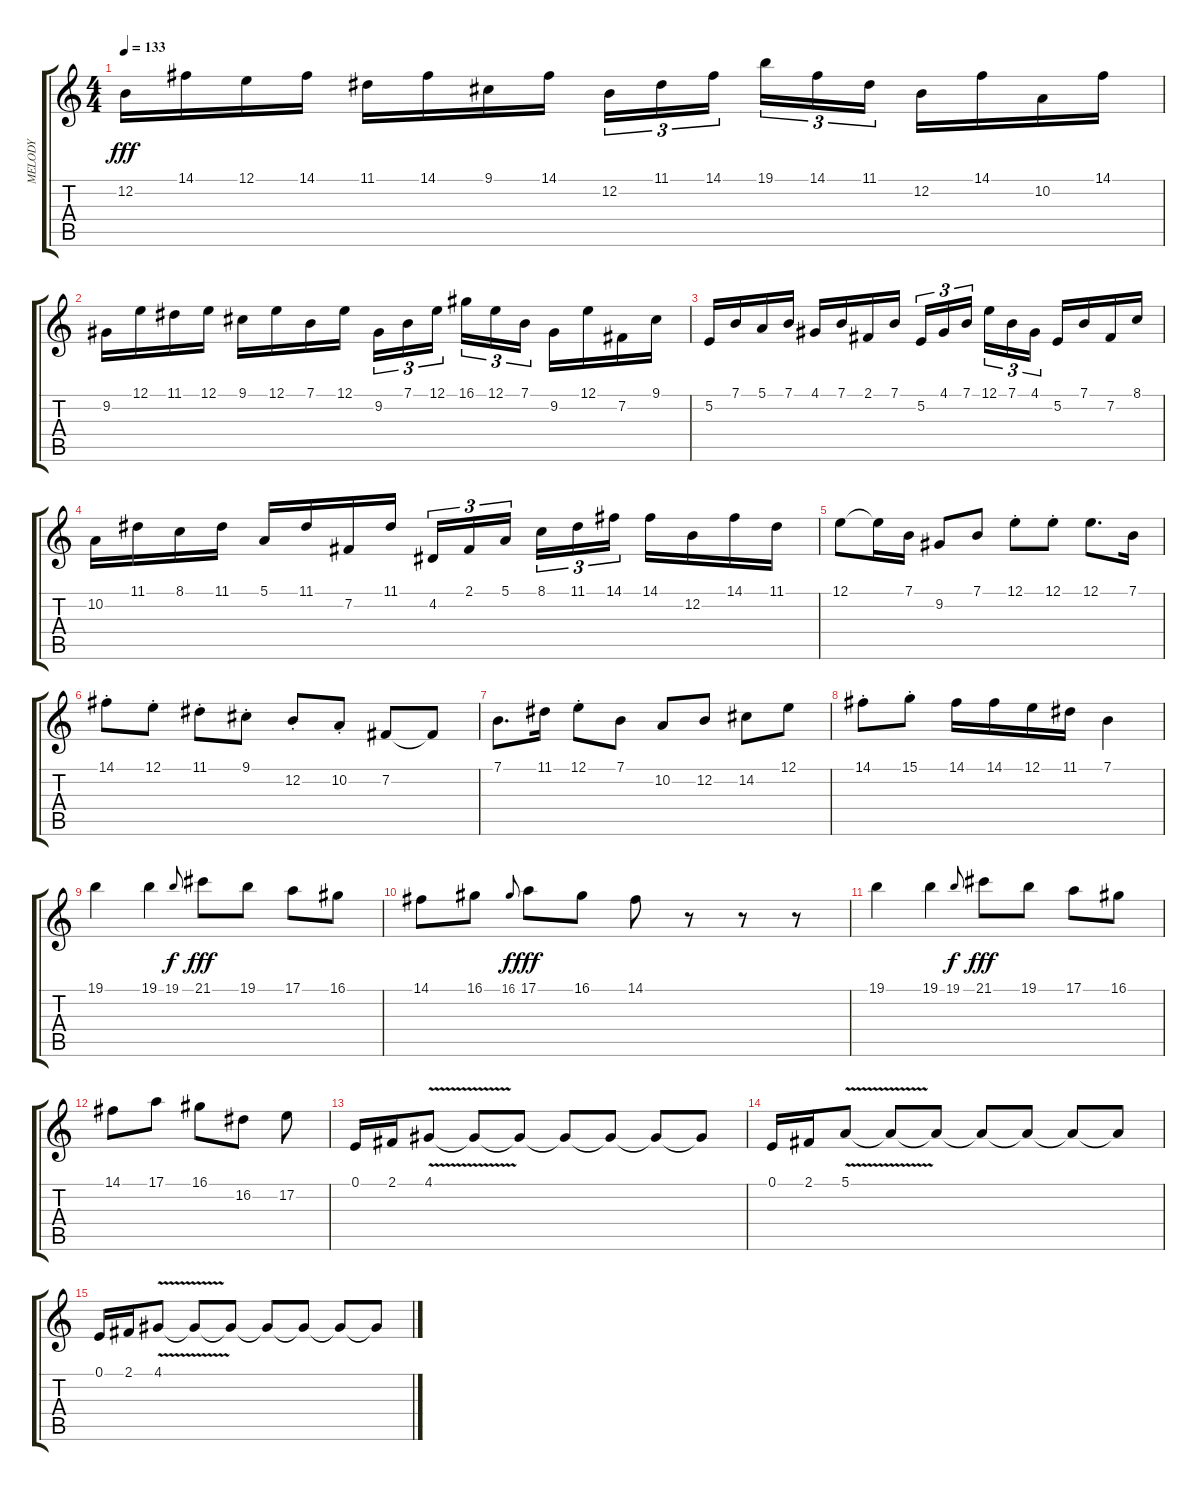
\track ("MELODY" "MELODY") {instrument lead1square}
\staff {score tabs}
\tuning (E4 B3 G3 D3 A2 E2) {hide}
\ts (4 4)
\tempo 133
\clef g2
\ks c
12.2.16{dy fff} 14.1.16 12.1.16 14.1.16 11.1.16 14.1.16 9.1.16 14.1.16 12.2.16{tu (3 2)} 11.1.16{tu (3 2)} 14.1.16{tu (3 2) beam splitsecondary} 19.1.16{tu (3 2)} 14.1.16{tu (3 2)} 11.1.16{tu (3 2)} 12.2.16 14.1.16 10.2.16 14.1.16 |
9.2.16 12.1.16 11.1.16 12.1.16 9.1.16 12.1.16 7.1.16 12.1.16 9.2.16{tu (3 2)} 7.1.16{tu (3 2)} 12.1.16{tu (3 2) beam splitsecondary} 16.1.16{tu (3 2)} 12.1.16{tu (3 2)} 7.1.16{tu (3 2)} 9.2.16 12.1.16 7.2.16 9.1.16 |
5.2.16 7.1.16 5.1.16 7.1.16 4.1.16 7.1.16 2.1.16 7.1.16 5.2.16{tu (3 2)} 4.1.16{tu (3 2)} 7.1.16{tu (3 2) beam splitsecondary} 12.1.16{tu (3 2)} 7.1.16{tu (3 2)} 4.1.16{tu (3 2)} 5.2.16 7.1.16 7.2.16 8.1.16 |
10.2.16 11.1.16 8.1.16 11.1.16 5.1.16 11.1.16 7.2.16 11.1.16 4.2.16{tu (3 2)} 2.1.16{tu (3 2)} 5.1.16{tu (3 2) beam splitsecondary} 8.1.16{tu (3 2)} 11.1.16{tu (3 2)} 14.1.16{tu (3 2)} 14.1.16 12.2.16 14.1.16 11.1.16 |
12.1.8 12.1{t}.16 7.1.16 9.2.8 7.1.8 12.1{st}.8 12.1{st}.8 12.1.8{d} 7.1.16 |
14.1{st}.8 12.1{st}.8 11.1{st}.8 9.1{st}.8 12.2{st}.8 10.2{st}.8 7.2.8 7.2{t}.8 |
7.1.8{d} 11.1.16 12.1{st}.8 7.1.8 10.2.8 12.2.8 14.2.8 12.1.8 |
14.1{st}.8 15.1{st}.8 14.1.16 14.1.16 12.1.16 11.1.16 7.1.4 |
19.1.4 19.1.4 19.1.8{gr onbeat dy f} 21.1.8{dy fff} 19.1.8 17.1.8 16.1.8 |
14.1.8 16.1.8 16.1.8{gr onbeat dy f} 17.1.8{dy fff} 16.1.8 14.1.8 r.8 r.8 r.8 |
19.1.4 19.1.4 19.1.8{gr onbeat dy f} 21.1.8{dy fff} 19.1.8 17.1.8 16.1.8 |
14.1.8 17.1.8 16.1.8 16.2.8 17.2.8 |
0.1.16 2.1.16 4.1{v}.8 4.1{t}.8 4.1{t}.8 4.1{t}.8 4.1{t}.8 4.1{t}.8 4.1{t}.8 |
0.1.16 2.1.16 5.1{v}.8 5.1{t}.8 5.1{t}.8 5.1{t}.8 5.1{t}.8 5.1{t}.8 5.1{t}.8 |
0.1.16 2.1.16 4.1{v}.8 4.1{t}.8 4.1{t}.8 4.1{t}.8 4.1{t}.8 4.1{t}.8 4.1{t}.8
